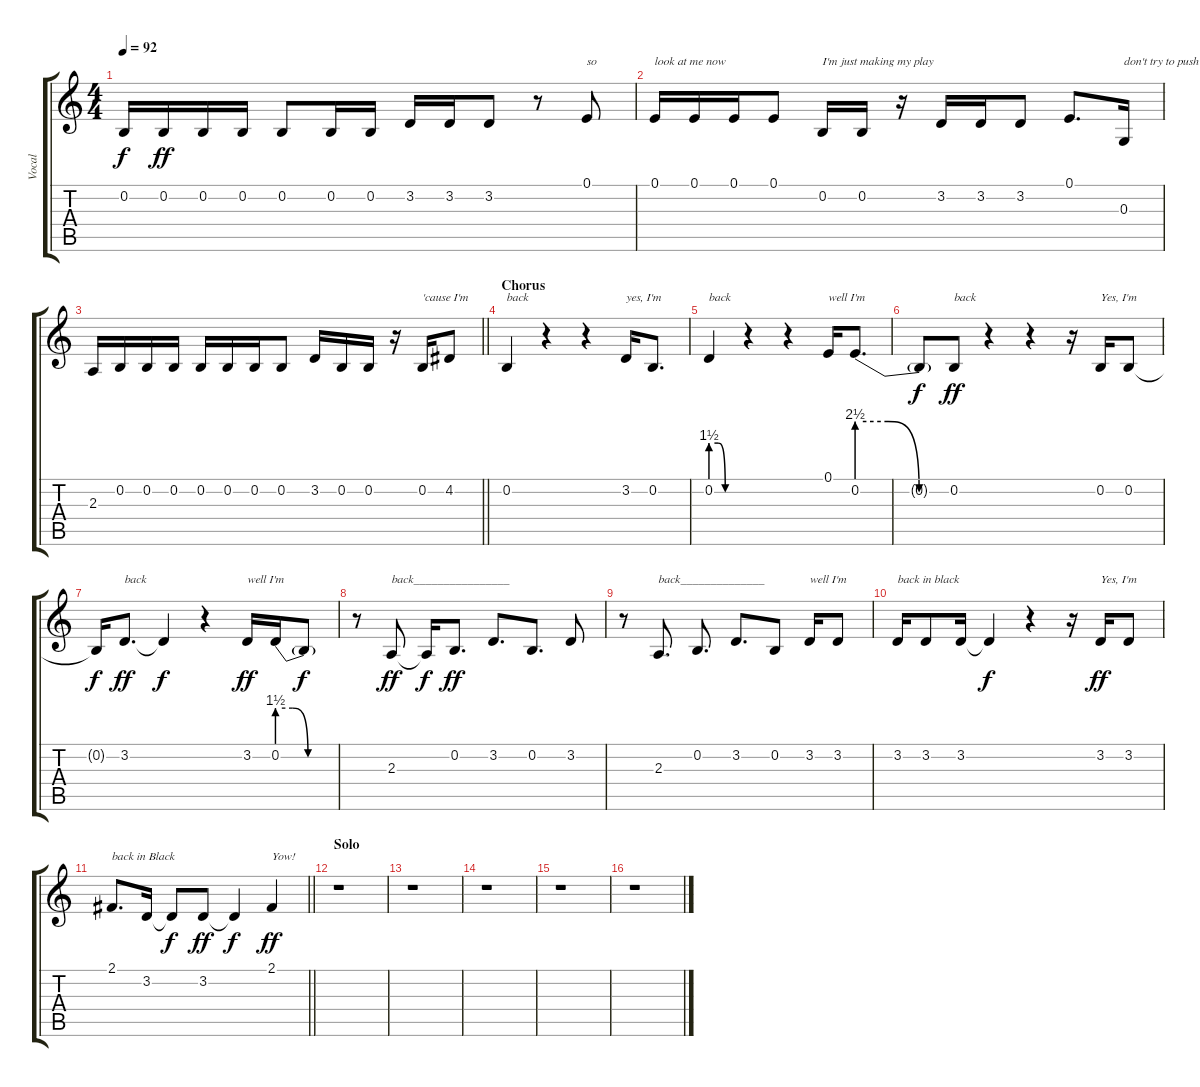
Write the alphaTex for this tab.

\track ("Vocal" "Vocal") {instrument cello}
\staff {score tabs}
\tuning (E4 B3 G3 D3 A2 E2) {hide}
\ts (4 4)
\tempo 92
\clef g2
\ks c
0.2{t}.16{dy f} 0.2.16{dy ff} 0.2.16 0.2.16 0.2.8 0.2.16 0.2.16 3.2.16 3.2.16 3.2.8 r.8 0.1.8{txt "so"} |
0.1.16{txt "look at me now"} 0.1.16 0.1.16 0.1.8 0.2.16{txt "I'm just making my play"} 0.2.16 r.16 3.2.16 3.2.16 3.2.8 0.1.8{d} 0.3.16{txt "don't try to push your luck just get out of my way"} |
\barLineRight lightlight
2.3.16 0.2.16 0.2.16 0.2.16 0.2.16 0.2.16 0.2.16 0.2.8 3.2.16 0.2.16 0.2.16 r.16 0.2.16{txt "'cause I'm"} 4.2.8 |
\section ("" "Chorus")
0.2.4{txt "back"} r.4 r.4 3.2.16{txt "yes, I'm"} 0.2.8{d} |
0.2{be (custom 0 6 15 6 30 0 40 0 60 0)}.4{txt "back"} r.4 r.4 0.1.16{txt "well I'm"} 0.2{be (custom 0 10 20 10 40 0 60 0)}.8{d} |
0.2{t}.8{dy f} 0.2.8{txt "back" dy ff} r.4 r.4 r.16 0.2.16{txt "Yes, I'm"} 0.2.8 |
0.2{t}.16{dy f} 3.2.8{d txt "back" dy ff} 3.2{t}.4{dy f} r.4 3.2.16{txt "well I'm" dy ff} 0.2{be (custom 0 6 15 6 30 0 40 0 60 0)}.16 0.2{t}.8{dy f} |
r.8 2.3.8{txt "back________________" dy ff} 2.3{t}.16{dy f} 0.2.8{d dy ff} 3.2.8{d} 0.2.8{d} 3.2.8 |
r.8 2.3.8{d txt "back______________"} 0.2.8{d} 3.2.8{d} 0.2.8 3.2.16{txt "well I'm"} 3.2.8 |
3.2.16{txt "back in black"} 3.2.8 3.2.16 3.2{t}.4{dy f} r.4 r.16 3.2.16{txt "Yes, I'm" dy ff} 3.2.8 |
\barLineRight lightlight
2.1.8{d txt "back in Black"} 3.2.16 3.2{t}.8{dy f} 3.2.8{dy ff} 3.2{t}.4{dy f} 2.1.4{txt "Yow!" dy ff} |
\section ("" "Solo")
r.1 |
r.1 |
r.1 |
r.1 |
r.1
